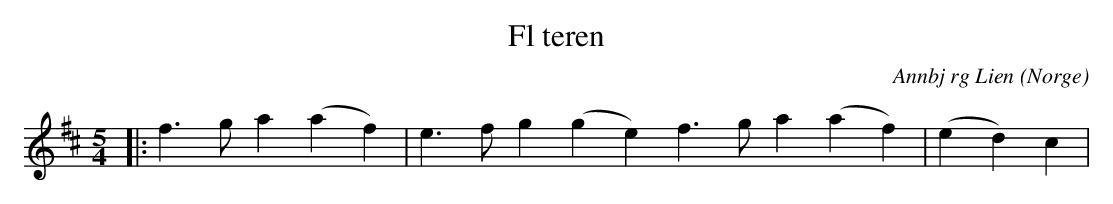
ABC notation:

X:1
T:Fl teren
O:Norge
C: Annbj rg Lien
M:5/4
L:1/4
K:D
|: f>g a (af) | e>f g (ge) f>g a (af) | (ed) c |
